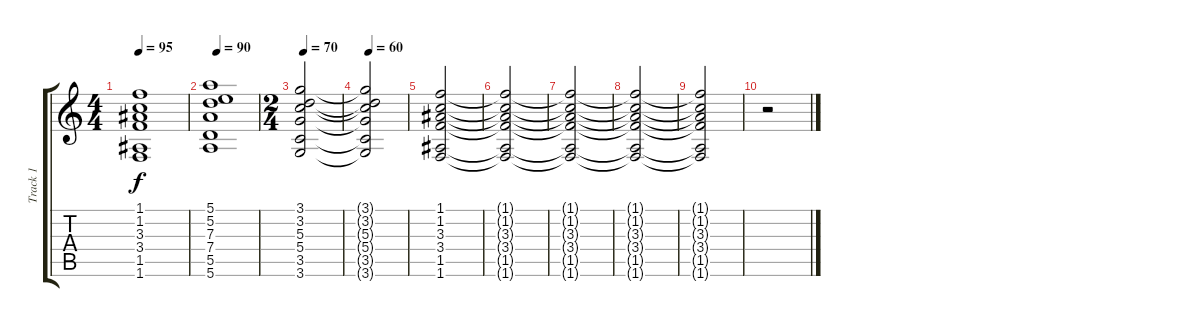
\track ("Track 1" "Track 1") {instrument overdrivenguitar}
\staff {score tabs}
\tuning (E4 B3 G3 D3 A2 E2) {hide}
\ts (4 4)
\tempo 95
\clef g2
\ks c
(1.1{t} 1.2{t} 3.3{t} 3.4{t} 1.5{t} 1.6{t}).1{dy f} |
\tempo 90
(5.1 5.2 7.3 7.4 5.5 5.6).1 |
\ts (2 4)
\tempo 70
(3.1 3.2 5.3 5.4 3.5 3.6).2 |
\tempo 60
(3.1{t} 3.2{t} 5.3{t} 5.4{t} 3.5{t} 3.6{t}).2 |
(1.1 1.2 3.3 3.4 1.5 1.6).2 |
(1.1{t} 1.2{t} 3.3{t} 3.4{t} 1.5{t} 1.6{t}).2 |
(1.1{t} 1.2{t} 3.3{t} 3.4{t} 1.5{t} 1.6{t}).2 |
(1.1{t} 1.2{t} 3.3{t} 3.4{t} 1.5{t} 1.6{t}).2 |
(1.1{t} 1.2{t} 3.3{t} 3.4{t} 1.5{t} 1.6{t}).2 |
r.2
